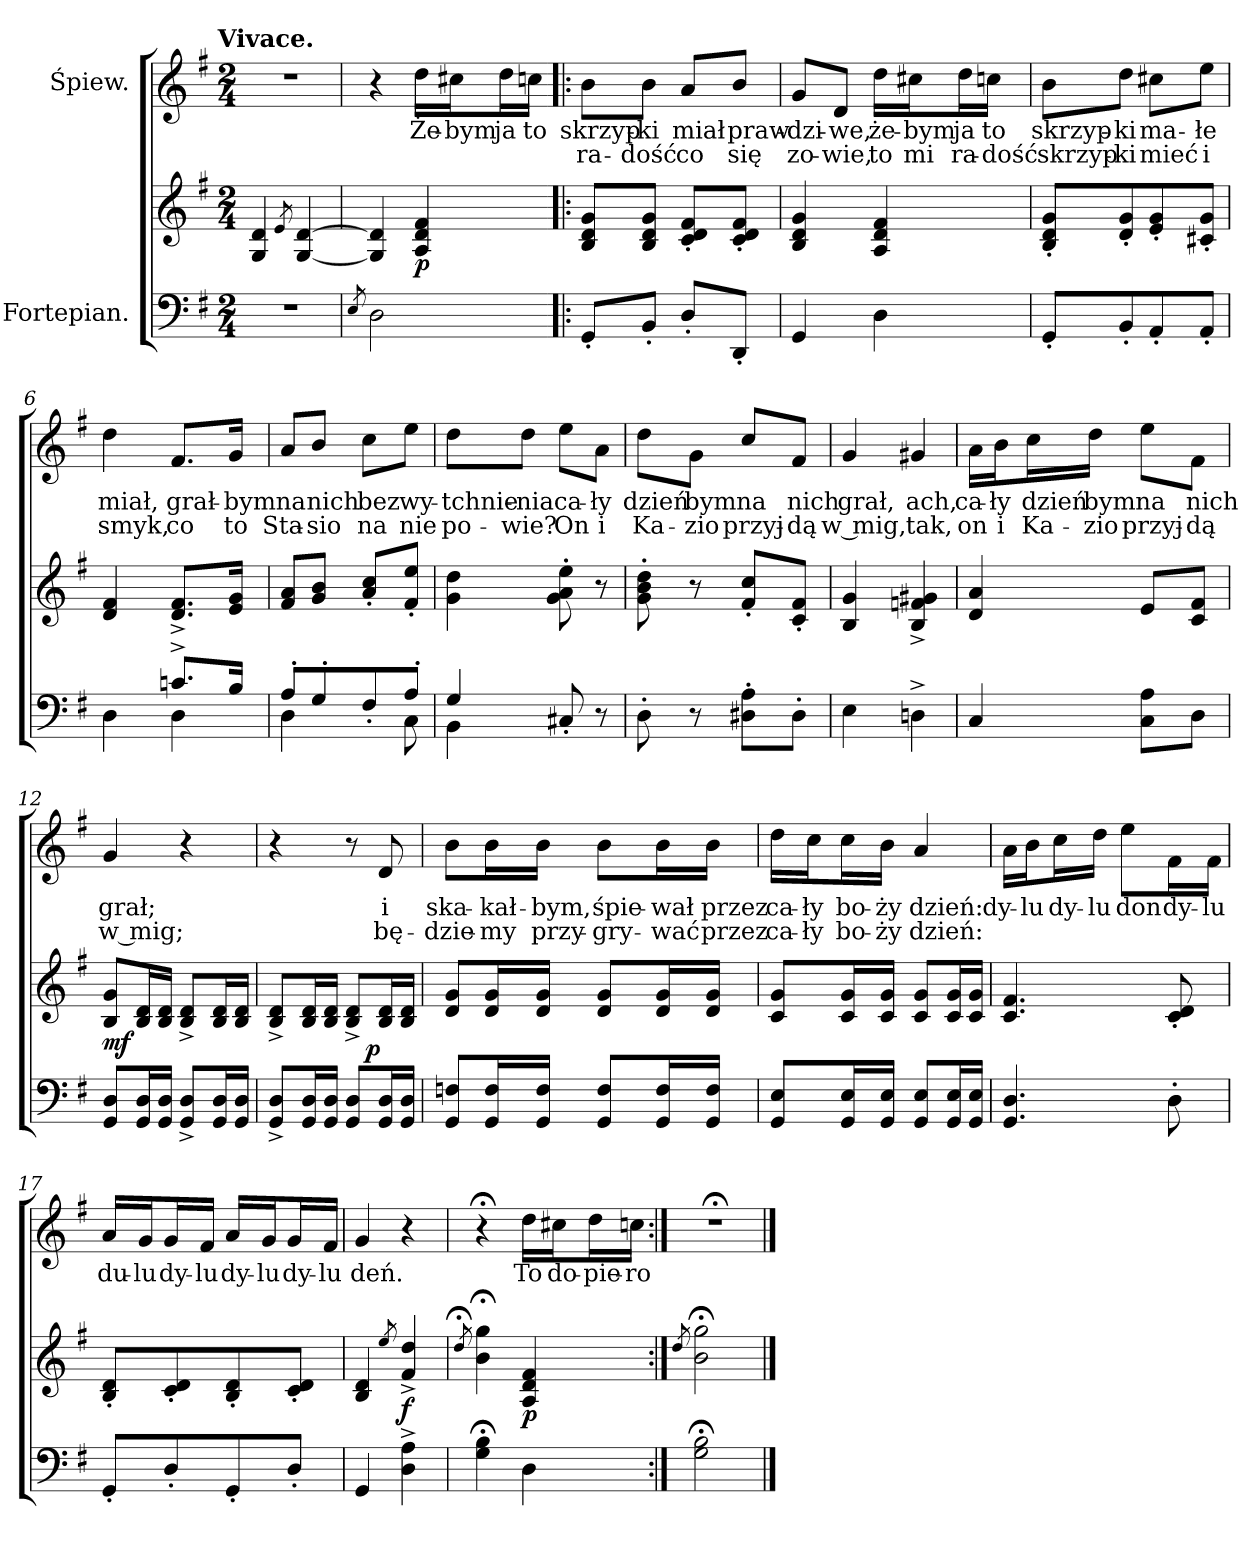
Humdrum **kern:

**kern	**kern	**dynam	**kern	**text	**text
*part2	*part2	*part2	*part1	*part1	*part1
*staff3	*staff2	*staff2/3	*staff1	*staff1	*staff1
*I"Fortepian.	*	*	*I"Śpiew.	*	*
*clefF4	*clefG2	*	*clefG2	*	*
*k[f#]	*k[f#]	*	*k[f#]	*	*
*G:	*G:	*	*G:	*	*
!!LO:TX:omd:t=Vivace.
*M2/4	*M2/4	*	*M2/4	*	*
=1	=1	=1	=1	=1	=1
2r	4G/ 4d/	.	2r	.	.
.	8qe/	.	.	.	.
.	[4G/ [4d/	.	.	.	.
=2	=2	=2	=2	=2	=2
8qE/	.	.	.	.	.
2D\	4G]/ 4d]/	.	4r	.	.
.	4A/ 4d/ 4f#/	p	16dd\LL	Że-	.
.	.	.	16cc#X\J	-bym	.
.	.	.	16dd\L	ja	.
.	.	.	16ccn\JJ	to	.
=3!|:	=3!|:	=3!|:	=3!|:	=3!|:	=3!|:
8GG'/L	8B/ 8d/ 8g/L	.	8b\L	skrzyp-	ra-
8BB'/J	8B/ 8d/ 8g/J	.	8b\J	-ki	-dość
8D'/L	8c'/ 8d'/ 8f#'/L	.	8a/L	miał	co
8DD'/J	8c'/ 8d'/ 8f#'/J	.	8b/J	praw-	się
=4	=4	=4	=4	=4	=4
4GG/	4B/ 4d/ 4g/	.	8g/L	-dzi-	zo-
.	.	.	8d/J	-we,	-wie,
4D\	4A/ 4d/ 4f#/	.	16dd\LL	że-	to
.	.	.	16cc#X\J	-bym	mi
.	.	.	16dd\L	ja	ra-
.	.	.	16ccn\JJ	to	-dość
=5	=5	=5	=5	=5	=5
8GG'/L	8B'/ 8d'/ 8g'/L	.	8b\L	skrzyp-	skrzyp-
8BB'/	8d'/ 8g'/	.	8dd\J	-ki	-ki
8AA'/	8e'/ 8g'/	.	8cc#X\L	ma-	mieć
8AA'/J	8c#X'/ 8g'/J	.	8ee\J	-łe	i
=6	=6	=6	=6	=6	=6
*^	*	*	*	*	*
4ryy	4D\	4d/ 4f#/	.	4dd\	miał,	smyk,
8.cn^/L	4D\	8.d^>/ 8.f#^>/L	.	8.f#/L	grał-	co
16B/Jk	.	16e/ 16g/Jk	.	16g/Jk	-bym	to
=7	=7	=7	=7	=7	=7	=7
8A'/L	4D\	8f#/ 8a/L	.	8a/L	na	Sta-
8G'/	.	8g/ 8b/J	.	8b/J	nich	-sio
8F#'/	8ryy	8a'/ 8cc'/L	.	8cc\L	bez	na
8A'/J	8C\	8f#'/ 8ee'/J	.	8ee\J	wy-	nie
=8	=8	=8	=8	=8	=8	=8
4G/	4BB\	4g\ 4dd\	.	8dd\L	-tchnie-	po-
.	.	.	.	8dd\J	-nia	-wie?
8C#X'/	4ryy	8g'\ 8a'\ 8ee'\	.	8ee\L	ca-	On
8r	.	8r	.	8a\J	-ły	i
*v	*v	*	*	*	*	*
=9	=9	=9	=9	=9	=9
8D'\	8g'\ 8b'\ 8dd'\	.	8dd\L	dzień	Ka-
8r	8r	.	8g\J	bym	-zio
8D#X'\ 8A'\L	8f#'/ 8cc'/L	.	8cc/L	na	przyj-
8D#'\J	8c'/ 8f#'/J	.	8f#/J	nich	-dą
=10	=10	=10	=10	=10	=10
4E\	4B/ 4g/	.	4g/	grał,	w mig,
4Dn^\	4B^>/ 4fn^>/ 4g#X^>/	.	4g#X/	ach,	tak,
=11	=11	=11	=11	=11	=11
4C/	4d/ 4a/	.	16a\LL	ca-	on
.	.	.	16b\J	-ły	i
.	.	.	16cc\L	dzień	Ka-
.	.	.	16dd\JJ	bym	-zio
8C\ 8A\L	8e/L	.	8ee\L	na	przyj-
8D\J	8c/ 8f#/J	.	8f#\J	nich	-dą
=12	=12	=12	=12	=12	=12
8GG/ 8D/L	8B/ 8g/L	mf	4g/	grał;	w mig;
16GG/ 16D/L	16B/ 16d/L	.	.	.	.
16GG/ 16D/JJ	16B/ 16d/JJ	.	.	.	.
8GG^/ 8D^/L	8B^>/ 8d^>/L	.	4r	.	.
16GG/ 16D/L	16B/ 16d/L	.	.	.	.
16GG/ 16D/JJ	16B/ 16d/JJ	.	.	.	.
=13	=13	=13	=13	=13	=13
8GG^/ 8D^/L	8B^>/ 8d^>/L	.	4r	.	.
16GG/ 16D/L	16B/ 16d/L	.	.	.	.
16GG/ 16D/JJ	16B/ 16d/JJ	.	.	.	.
8GG/ 8D/L	8B^>/ 8d^>/L	.	8r	.	.
!	!	!LO:DY:rj	!	!	!
16GG/ 16D/L	16B/ 16d/L	p	8d/	i	bę-
16GG/ 16D/JJ	16B/ 16d/JJ	.	.	.	.
=14	=14	=14	=14	=14	=14
8GG/ 8Fn/L	8d/ 8g/L	.	8b\L	ska-	-dzie-
16GG/ 16F/L	16d/ 16g/L	.	16b\L	-kał-	-my
16GG/ 16F/JJ	16d/ 16g/JJ	.	16b\JJ	-bym,	przy-
8GG/ 8F/L	8d/ 8g/L	.	8b\L	śpie-	-gry-
16GG/ 16F/L	16d/ 16g/L	.	16b\L	-wał	-wać
16GG/ 16F/JJ	16d/ 16g/JJ	.	16b\JJ	przez	przez
=15	=15	=15	=15	=15	=15
8GG/ 8E/L	8c/ 8g/L	.	16dd\LL	ca-	ca-
.	.	.	16cc\J	-ły	-ły
16GG/ 16E/L	16c/ 16g/L	.	16cc\L	bo-	bo-
16GG/ 16E/JJ	16c/ 16g/JJ	.	16b\JJ	-ży	-ży
8GG/ 8E/L	8c/ 8g/L	.	4a/	dzień:	dzień:
16GG/ 16E/L	16c/ 16g/L	.	.	.	.
16GG/ 16E/JJ	16c/ 16g/JJ	.	.	.	.
=16	=16	=16	=16	=16	=16
4.GG/ 4.D/	4.c/ 4.f#/	.	16a\LL	dy-	.
.	.	.	16b\J	-lu	.
.	.	.	16cc\L	dy-	.
.	.	.	16dd\JJ	-lu	.
.	.	.	8ee\L	don	.
8D'\	8c'/ 8d'/	.	16f#\L	dy-	.
.	.	.	16f#\JJ	-lu	.
=17	=17	=17	=17	=17	=17
8GG'/L	8B'/ 8d'/L	.	16a/LL	du-	.
.	.	.	16g/J	-lu	.
8D'/	8c'/ 8d'/	.	16g/L	dy-	.
.	.	.	16f#/JJ	-lu	.
8GG'/	8B'/ 8d'/	.	16a/LL	dy-	.
.	.	.	16g/J	-lu	.
8D'/J	8c'/ 8d'/J	.	16g/L	dy-	.
.	.	.	16f#/JJ	-lu	.
=18	=18	=18	=18	=18	=18
4GG/	4B/ 4d/	.	4g/	deń.	.
.	8qee/	.	.	.	.
4D^<\ 4A^<\	4f#^/ 4dd^/	f	4r	.	.
=19	=19	=19	=19	=19	=19
.	8qdd;</	.	.	.	.
4G;<\ 4B;<\	4b;<\ 4gg;<\	.	4r;<	.	.
4D\	4A/ 4d/ 4f#/	p	16dd\LL	To	.
.	.	.	16cc#X\J	do-	.
.	.	.	16dd\L	-pie-	.
.	.	.	16ccn\JJ	-ro	.
=20:|!	=20:|!	=20:|!	=20:|!	=20:|!	=20:|!
.	8qdd/	.	.	.	.
2G;<\ 2B;<\	2b;<\ 2gg;<\	.	2r;<	.	.
==	==	==	==	==	==
*-	*-	*-	*-	*-	*-
